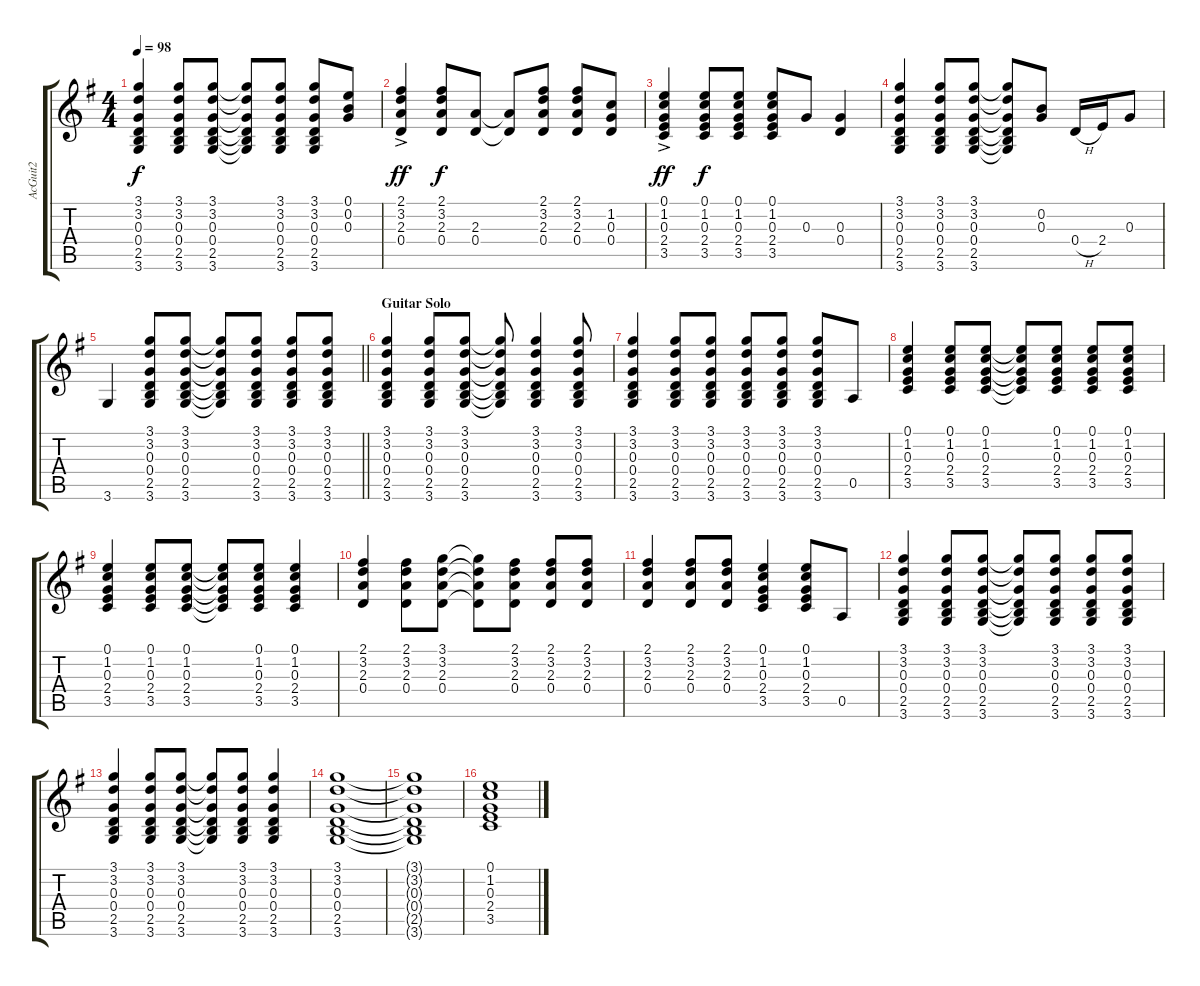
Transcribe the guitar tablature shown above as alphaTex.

\track ("AcGuit2" "AcGuit2") {instrument acousticguitarsteel}
\staff {score tabs}
\tuning (E4 B3 G3 D3 A2 E2) {hide}
\ts (4 4)
\tempo 98
\clef g2
\ks g
(3.1 3.2 0.3 0.4 2.5 3.6).4{dy f} (3.1 3.2 0.3 0.4 2.5 3.6).8 (3.1 3.2 0.3 0.4 2.5 3.6).8 (3.1{t} 3.2{t} 0.3{t} 0.4{t} 2.5{t} 3.6{t}).8 (3.1 3.2 0.3 0.4 2.5 3.6).8 (3.1 3.2 0.3 0.4 2.5 3.6).8 (0.1 0.2 0.3).8 |
(2.1{ac} 3.2{ac} 2.3{ac} 0.4{ac}).4{dy ff} (2.1 3.2 2.3 0.4).8{dy f} (2.3 0.4).8 (2.3{t} 0.4{t}).8 (2.1 3.2 2.3 0.4).8 (2.1 3.2 2.3 0.4).8 (1.2 0.3 0.4).8 |
(0.1{ac} 1.2{ac} 0.3{ac} 2.4{ac} 3.5{ac}).4{dy ff} (0.1 1.2 0.3 2.4 3.5).8{dy f} (0.1 1.2 0.3 2.4 3.5).8 (0.1 1.2 0.3 2.4 3.5).8 0.3.8 (0.3 0.4).4 |
(3.1 3.2 0.3 0.4 2.5 3.6).4 (3.1 3.2 0.3 0.4 2.5 3.6).8 (3.1 3.2 0.3 0.4 2.5 3.6).8 (3.1{t} 3.2{t} 0.3{t} 0.4{t} 2.5{t} 3.6{t}).8 (0.2 0.3).8 0.4{h}.16 2.4.16 0.3.8 |
\barLineRight lightlight
3.6.4 (3.1 3.2 0.3 0.4 2.5 3.6).8 (3.1 3.2 0.3 0.4 2.5 3.6).8 (3.1{t} 3.2{t} 0.3{t} 0.4{t} 2.5{t} 3.6{t}).8 (3.1 3.2 0.3 0.4 2.5 3.6).8 (3.1 3.2 0.3 0.4 2.5 3.6).8 (3.1 3.2 0.3 0.4 2.5 3.6).8 |
\section ("" "Guitar Solo")
(3.1 3.2 0.3 0.4 2.5 3.6).4 (3.1 3.2 0.3 0.4 2.5 3.6).8 (3.1 3.2 0.3 0.4 2.5 3.6).8 (3.1{t} 3.2{t} 0.3{t} 0.4{t} 2.5{t} 3.6{t}).8 (3.1 3.2 0.3 0.4 2.5 3.6).4 (3.1 3.2 0.3 0.4 2.5 3.6).8 |
(3.1 3.2 0.3 0.4 2.5 3.6).4 (3.1 3.2 0.3 0.4 2.5 3.6).8 (3.1 3.2 0.3 0.4 2.5 3.6).8 (3.1 3.2 0.3 0.4 2.5 3.6).8 (3.1 3.2 0.3 0.4 2.5 3.6).8 (3.1 3.2 0.3 0.4 2.5 3.6).8 0.5.8 |
(0.1 1.2 0.3 2.4 3.5).4 (0.1 1.2 0.3 2.4 3.5).8 (0.1 1.2 0.3 2.4 3.5).8 (0.1{t} 1.2{t} 0.3{t} 2.4{t} 3.5{t}).8 (0.1 1.2 0.3 2.4 3.5).8 (0.1 1.2 0.3 2.4 3.5).8 (0.1 1.2 0.3 2.4 3.5).8 |
(0.1 1.2 0.3 2.4 3.5).4 (0.1 1.2 0.3 2.4 3.5).8 (0.1 1.2 0.3 2.4 3.5).8 (0.1{t} 1.2{t} 0.3{t} 2.4{t} 3.5{t}).8 (0.1 1.2 0.3 2.4 3.5).8 (0.1 1.2 0.3 2.4 3.5).4 |
(2.1 3.2 2.3 0.4).4 (2.1 3.2 2.3 0.4).8 (3.1 3.2 2.3 0.4).8 (3.1{t} 3.2{t} 2.3{t} 0.4{t}).8 (2.1 3.2 2.3 0.4).8 (2.1 3.2 2.3 0.4).8 (2.1 3.2 2.3 0.4).8 |
(2.1 3.2 2.3 0.4).4 (2.1 3.2 2.3 0.4).8 (2.1 3.2 2.3 0.4).8 (0.1 1.2 0.3 2.4 3.5).4 (0.1 1.2 0.3 2.4 3.5).8 0.5.8 |
(3.1 3.2 0.3 0.4 2.5 3.6).4 (3.1 3.2 0.3 0.4 2.5 3.6).8 (3.1 3.2 0.3 0.4 2.5 3.6).8 (3.1{t} 3.2{t} 0.3{t} 0.4{t} 2.5{t} 3.6{t}).8 (3.1 3.2 0.3 0.4 2.5 3.6).8 (3.1 3.2 0.3 0.4 2.5 3.6).8 (3.1 3.2 0.3 0.4 2.5 3.6).8 |
(3.1 3.2 0.3 0.4 2.5 3.6).4 (3.1 3.2 0.3 0.4 2.5 3.6).8 (3.1 3.2 0.3 0.4 2.5 3.6).8 (3.1{t} 3.2{t} 0.3{t} 0.4{t} 2.5{t} 3.6{t}).8 (3.1 3.2 0.3 0.4 2.5 3.6).8 (3.1 3.2 0.3 0.4 2.5 3.6).4 |
(3.1 3.2 0.3 0.4 2.5 3.6).1 |
(3.1{t} 3.2{t} 0.3{t} 0.4{t} 2.5{t} 3.6{t}).1 |
(0.1 1.2 0.3 2.4 3.5).1
